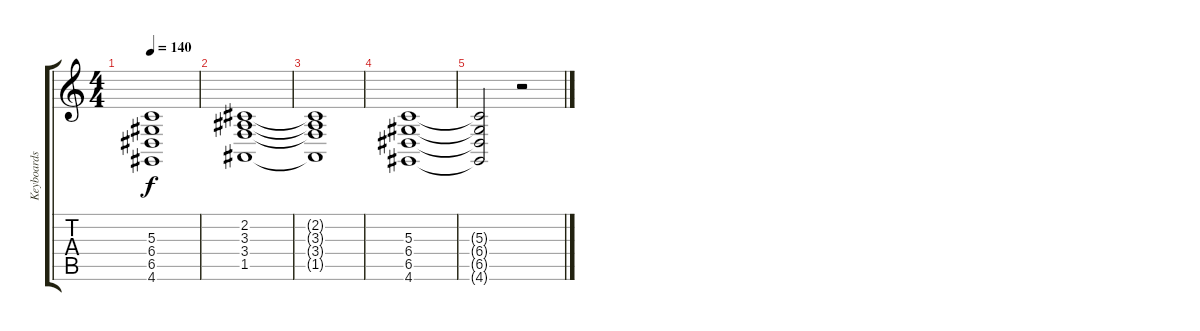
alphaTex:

\track ("Keyboards (Hodgson)" "Keyboards ") {instrument fx7echoes}
\staff {score tabs}
\tuning (E4 B3 G3 D3 A2 E2) {hide}
\ts (4 4)
\tempo 140
\clef g2
\ks c
(5.3{t} 6.4{t} 6.5{t} 4.6{t}).1{dy f} |
(2.2 3.3 3.4 1.5).1 |
(2.2{t} 3.3{t} 3.4{t} 1.5{t}).1 |
(5.3 6.4 6.5 4.6).1{instrument drawbarorgan} |
(5.3{t} 6.4{t} 6.5{t} 4.6{t}).2 r.2
